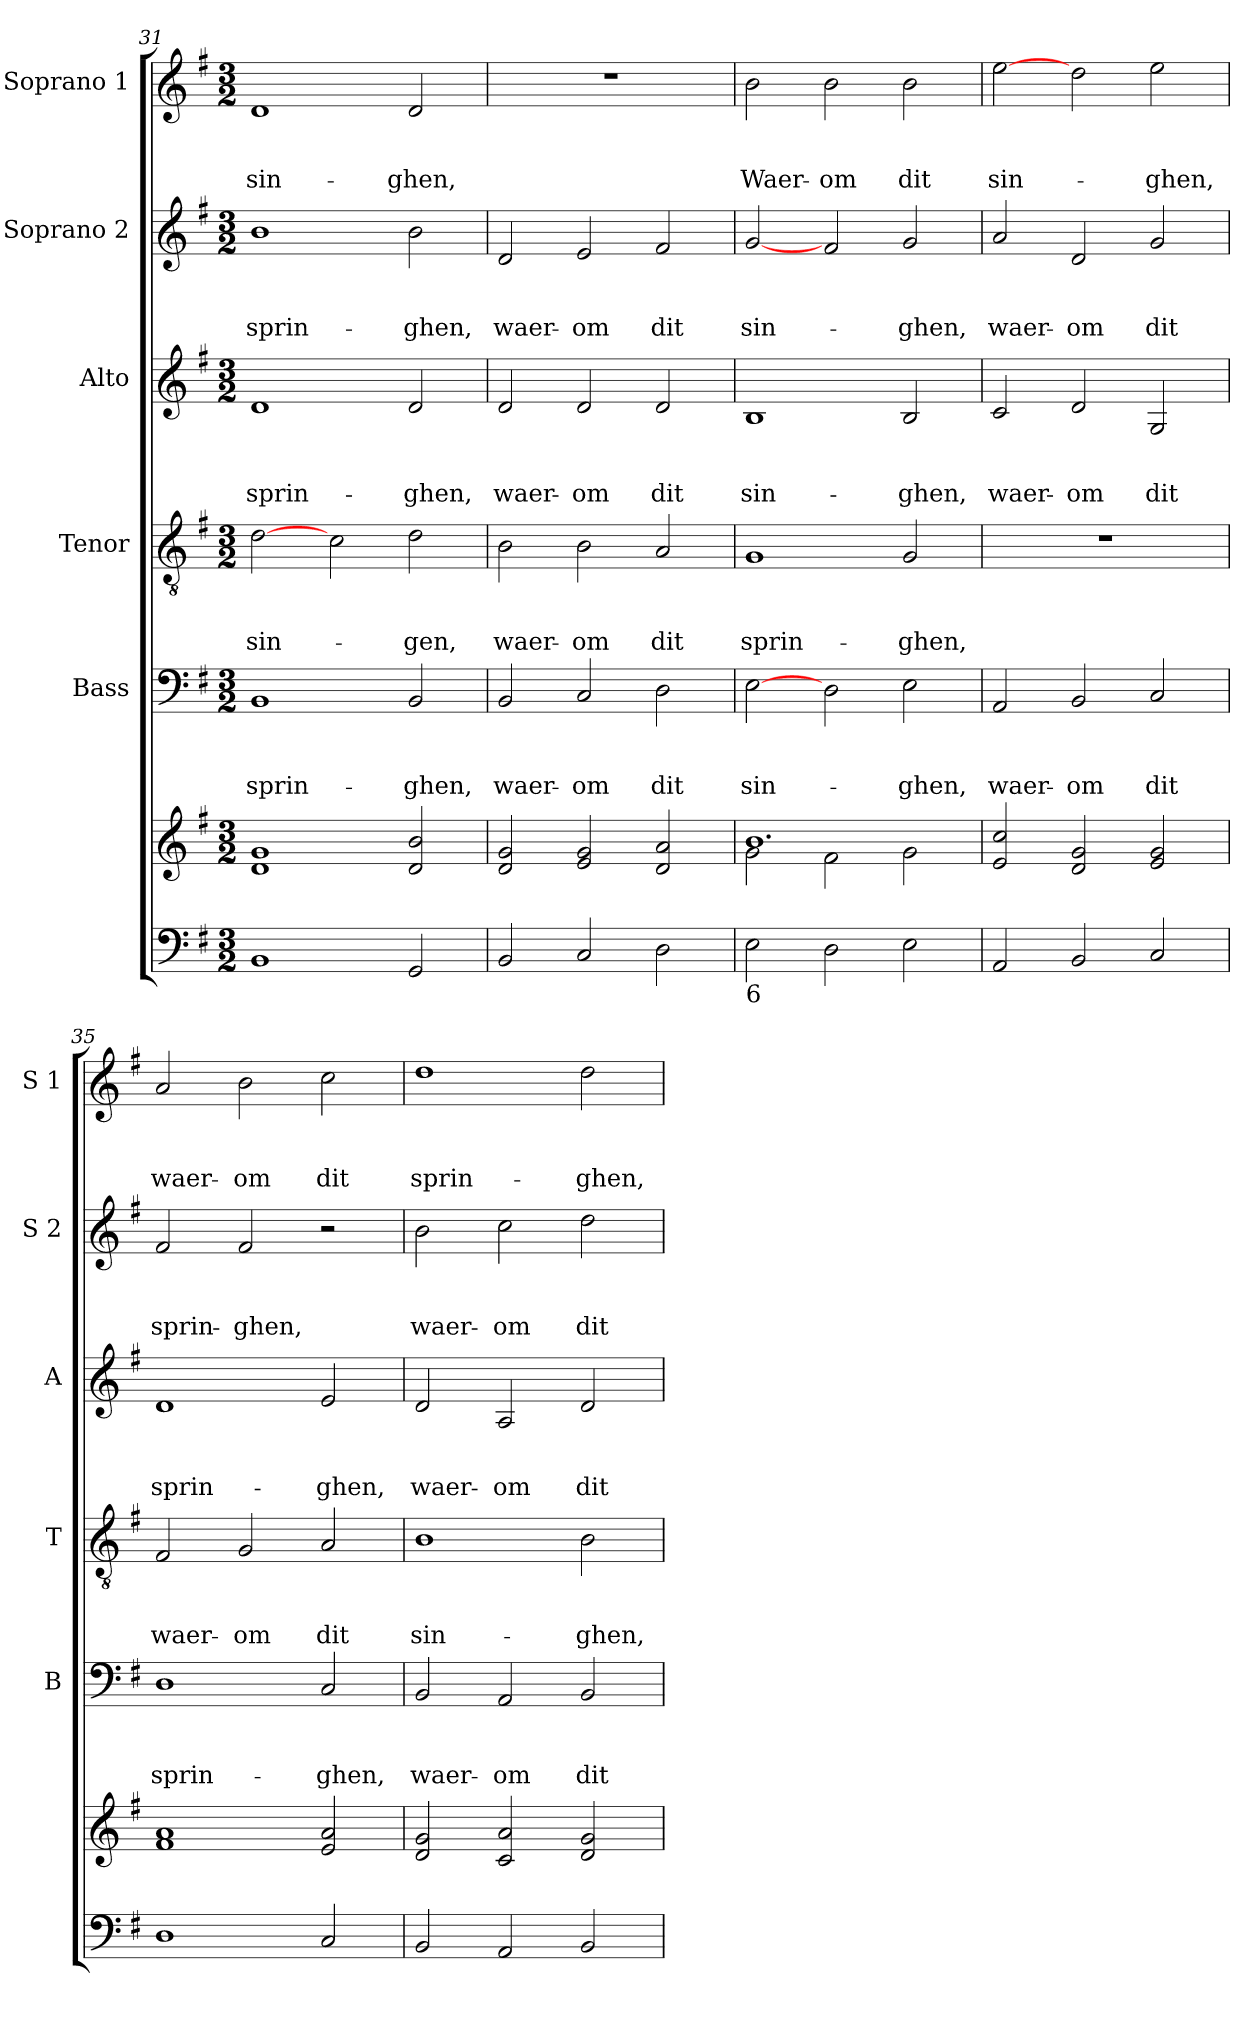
**kern	**kern	**kern	**text	**text	**text	**kern	**text	**text	**text	**kern	**text	**text	**text	**kern	**text	**text	**text	**kern	**text	**text	**text
*part6	*part6	*part5	*part5	*part5	*part5	*part4	*part4	*part4	*part4	*part3	*part3	*part3	*part3	*part2	*part2	*part2	*part2	*part1	*part1	*part1	*part1
*staff7	*staff6	*staff5	*staff5	*staff5	*staff5	*staff4	*staff4	*staff4	*staff4	*staff3	*staff3	*staff3	*staff3	*staff2	*staff2	*staff2	*staff2	*staff1	*staff1	*staff1	*staff1
*	*	*I"Bass	*	*	*	*I"Tenor	*	*	*	*I"Alto	*	*	*	*I"Soprano 2	*	*	*	*I"Soprano 1	*	*	*
*	*	*I'B	*	*	*	*I'T	*	*	*	*I'A	*	*	*	*I'S 2	*	*	*	*I'S 1	*	*	*
*clefF4	*clefG2	*clefF4	*	*	*	*clefGv2	*	*	*	*clefG2	*	*	*	*clefG2	*	*	*	*clefG2	*	*	*
*k[f#]	*k[f#]	*k[f#]	*	*	*	*k[f#]	*	*	*	*k[f#]	*	*	*	*k[f#]	*	*	*	*k[f#]	*	*	*
*G:	*G:	*G:	*	*	*	*G:	*	*	*	*G:	*	*	*	*G:	*	*	*	*G:	*	*	*
*M3/2	*M3/2	*M3/2	*	*	*	*M3/2	*	*	*	*M3/2	*	*	*	*M3/2	*	*	*	*M3/2	*	*	*
=31	=31	=31	=31	=31	=31	=31	=31	=31	=31	=31	=31	=31	=31	=31	=31	=31	=31	=31	=31	=31	=31
1BB	1d 1g	1BB	.	.	sprin-	[2d\	.	.	sin-	1d	.	.	sprin-	1b	.	.	sprin-	1d	.	.	sin-
.	.	.	.	.	.	2c\	.	.	.	.	.	.	.	.	.	.	.	.	.	.	.
2GG/	2d/ 2b/	2BB/	.	.	-ghen,	2d\	.	.	-gen,	2d/	.	.	-ghen,	2b\	.	.	-ghen,	2d/	.	.	-ghen,
=32	=32	=32	=32	=32	=32	=32	=32	=32	=32	=32	=32	=32	=32	=32	=32	=32	=32	=32	=32	=32	=32
2BB/	2d/ 2g/	2BB/	.	.	waer-	2B\	.	.	waer-	2d/	.	.	waer-	2d/	.	.	waer-	1.r	.	.	.
2C/	2e/ 2g/	2C/	.	.	-om	2B\	.	.	-om	2d/	.	.	-om	2e/	.	.	-om	.	.	.	.
2D\	2d/ 2a/	2D\	.	.	dit	2A/	.	.	dit	2d/	.	.	dit	2f#/	.	.	dit	.	.	.	.
!!LO:PB:g=z
=33	=33	=33	=33	=33	=33	=33	=33	=33	=33	=33	=33	=33	=33	=33	=33	=33	=33	=33	=33	=33	=33
*	*^	*	*	*	*	*	*	*	*	*	*	*	*	*	*	*	*	*	*	*	*
!LO:TX:b:t=6	!	!	!	!	!	!	!	!	!	!	!	!	!	!	!	!	!	!	!	!	!	!
2E\	1.b	2g\	[2E\	.	.	sin-	1G	.	.	sprin-	1B	.	.	sin-	[2g/	.	.	sin-	2b\	.	.	Waer-
2D\	.	2f#\	2D\	.	.	.	.	.	.	.	.	.	.	.	2f#/	.	.	.	2b\	.	.	-om
2E\	.	2g\	2E\	.	.	-ghen,	2G/	.	.	-ghen,	2B/	.	.	-ghen,	2g/	.	.	-ghen,	2b\	.	.	dit
*	*v	*v	*	*	*	*	*	*	*	*	*	*	*	*	*	*	*	*	*	*	*	*
=34	=34	=34	=34	=34	=34	=34	=34	=34	=34	=34	=34	=34	=34	=34	=34	=34	=34	=34	=34	=34	=34
2AA/	2e/ 2cc/	2AA/	.	.	waer-	1.r	.	.	.	2c/	.	.	waer-	2a/	.	.	waer-	[2ee\	.	.	sin-
2BB/	2d/ 2g/	2BB/	.	.	-om	.	.	.	.	2d/	.	.	-om	2d/	.	.	-om	2dd\	.	.	.
2C/	2e/ 2g/	2C/	.	.	dit	.	.	.	.	2G/	.	.	dit	2g/	.	.	dit	2ee\	.	.	-ghen,
=35	=35	=35	=35	=35	=35	=35	=35	=35	=35	=35	=35	=35	=35	=35	=35	=35	=35	=35	=35	=35	=35
1D	1f# 1a	1D	.	.	sprin-	2F#/	.	.	waer-	1d	.	.	sprin-	2f#/	.	.	sprin-	2a/	.	.	waer-
.	.	.	.	.	.	2G/	.	.	-om	.	.	.	.	2f#/	.	.	-ghen,	2b\	.	.	-om
2C/	2e/ 2a/	2C/	.	.	-ghen,	2A/	.	.	dit	2e/	.	.	-ghen,	2r	.	.	.	2cc\	.	.	dit
=36	=36	=36	=36	=36	=36	=36	=36	=36	=36	=36	=36	=36	=36	=36	=36	=36	=36	=36	=36	=36	=36
2BB/	2d/ 2g/	2BB/	.	.	waer-	1B	.	.	sin-	2d/	.	.	waer-	2b\	.	.	waer-	1dd	.	.	sprin-
2AA/	2c/ 2a/	2AA/	.	.	-om	.	.	.	.	2A/	.	.	-om	2cc\	.	.	-om	.	.	.	.
2BB/	2d/ 2g/	2BB/	.	.	dit	2B\	.	.	-ghen,	2d/	.	.	dit	2dd\	.	.	dit	2dd\	.	.	-ghen,
=	=	=	=	=	=	=	=	=	=	=	=	=	=	=	=	=	=	=	=	=	=
*-	*-	*-	*-	*-	*-	*-	*-	*-	*-	*-	*-	*-	*-	*-	*-	*-	*-	*-	*-	*-	*-
